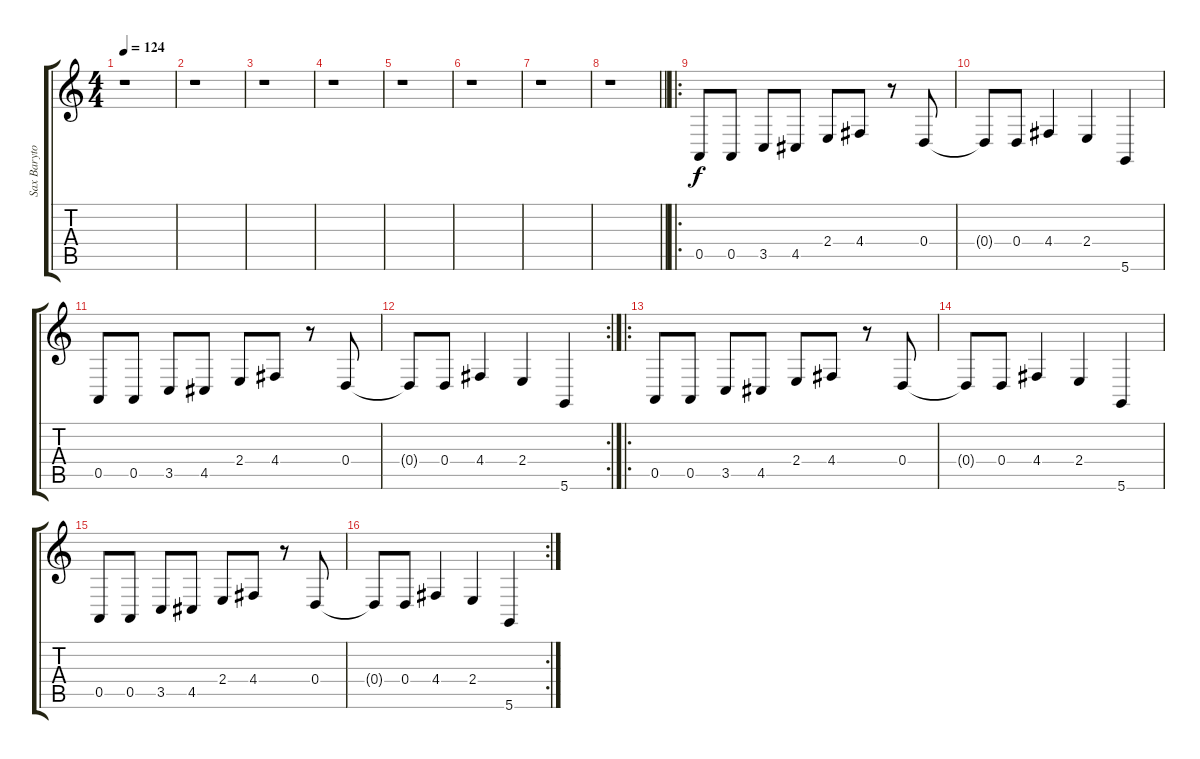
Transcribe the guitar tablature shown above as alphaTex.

\track ("Sax Baryton" "Sax Baryto") {instrument baritonesax}
\staff {score tabs}
\tuning (E4 B3 G3 D3 A2 D2) {hide}
\ts (4 4)
\tempo 124
\clef g2
\ks c
r.1{dy f} |
r.1 |
r.1 |
r.1 |
r.1 |
r.1 |
r.1 |
\barLineRight lightlight
r.1 |
\ro
0.5.8 0.5.8 3.5.8 4.5.8 2.4.8 4.4.8 r.8 0.4.8 |
0.4{t}.8 0.4.8 4.4.4 2.4.4 5.6.4 |
0.5.8 0.5.8 3.5.8 4.5.8 2.4.8 4.4.8 r.8 0.4.8 |
\rc 2
0.4{t}.8 0.4.8 4.4.4 2.4.4 5.6.4 |
\ro
0.5.8 0.5.8 3.5.8 4.5.8 2.4.8 4.4.8 r.8 0.4.8 |
0.4{t}.8 0.4.8 4.4.4 2.4.4 5.6.4 |
0.5.8 0.5.8 3.5.8 4.5.8 2.4.8 4.4.8 r.8 0.4.8 |
\rc 2
0.4{t}.8 0.4.8 4.4.4 2.4.4 5.6.4
